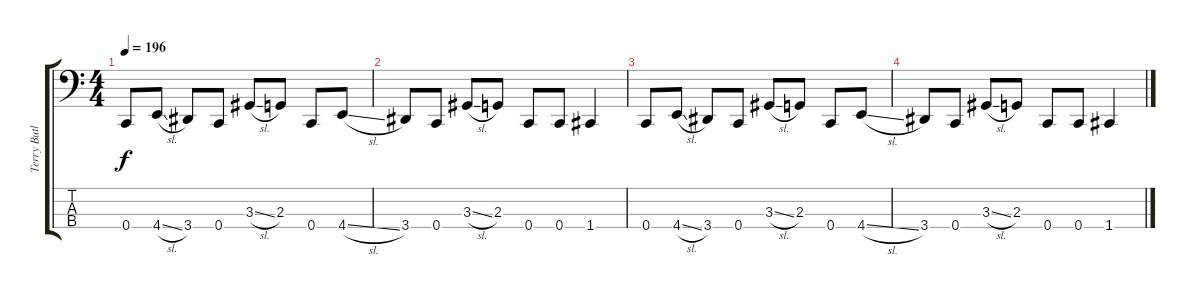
\track ("Terry Butler" "Terry Butl") {instrument electricbassfinger}
\staff {score tabs}
\tuning (Eb2 Bb1 F1 C1) {hide}
\ts (4 4)
\tempo 196
\clef f4
\ks c
0.4.8{dy f} 4.4{sl}.8 3.4.8 0.4.8 3.3{sl}.8 2.3.8 0.4.8 4.4{sl}.8 |
3.4.8 0.4.8 3.3{sl}.8 2.3.8 0.4.8 0.4.8 1.4.4 |
0.4.8 4.4{sl}.8 3.4.8 0.4.8 3.3{sl}.8 2.3.8 0.4.8 4.4{sl}.8 |
3.4.8 0.4.8 3.3{sl}.8 2.3.8 0.4.8 0.4.8 1.4.4
